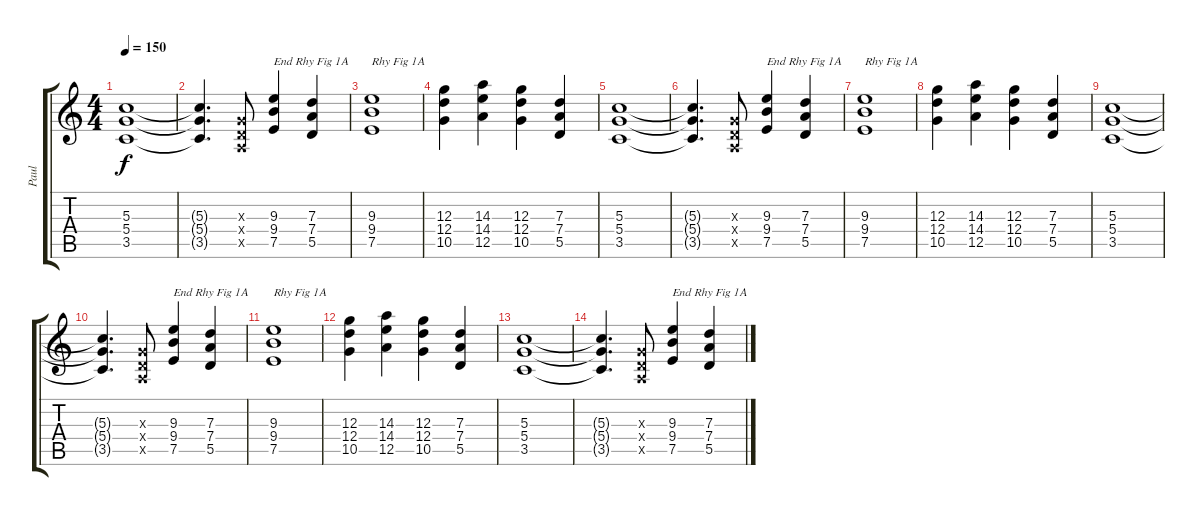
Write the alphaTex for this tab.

\track ("Paul" "Paul") {instrument overdrivenguitar}
\staff {score tabs}
\tuning (E4 B3 G3 D3 A2 E2) {hide}
\ts (4 4)
\tempo 150
\clef g2
\ks c
(5.3 5.4 3.5).1{dy f} |
(5.3{t} 5.4{t} 3.5{t}).4{d} (0.3{x} 0.4{x} 0.5{x}).8 (9.3 9.4 7.5).4{txt "End Rhy Fig 1A"} (7.3 7.4 5.5).4 |
(9.3 9.4 7.5).1{txt "Rhy Fig 1A"} |
(12.3 12.4 10.5).4 (14.3 14.4 12.5).4 (12.3 12.4 10.5).4 (7.3 7.4 5.5).4 |
(5.3 5.4 3.5).1 |
(5.3{t} 5.4{t} 3.5{t}).4{d} (0.3{x} 0.4{x} 0.5{x}).8 (9.3 9.4 7.5).4{txt "End Rhy Fig 1A"} (7.3 7.4 5.5).4 |
(9.3 9.4 7.5).1{txt "Rhy Fig 1A"} |
(12.3 12.4 10.5).4 (14.3 14.4 12.5).4 (12.3 12.4 10.5).4 (7.3 7.4 5.5).4 |
(5.3 5.4 3.5).1 |
(5.3{t} 5.4{t} 3.5{t}).4{d} (0.3{x} 0.4{x} 0.5{x}).8 (9.3 9.4 7.5).4{txt "End Rhy Fig 1A"} (7.3 7.4 5.5).4 |
(9.3 9.4 7.5).1{txt "Rhy Fig 1A"} |
(12.3 12.4 10.5).4 (14.3 14.4 12.5).4 (12.3 12.4 10.5).4 (7.3 7.4 5.5).4 |
(5.3 5.4 3.5).1 |
(5.3{t} 5.4{t} 3.5{t}).4{d} (0.3{x} 0.4{x} 0.5{x}).8 (9.3 9.4 7.5).4{txt "End Rhy Fig 1A"} (7.3 7.4 5.5).4
